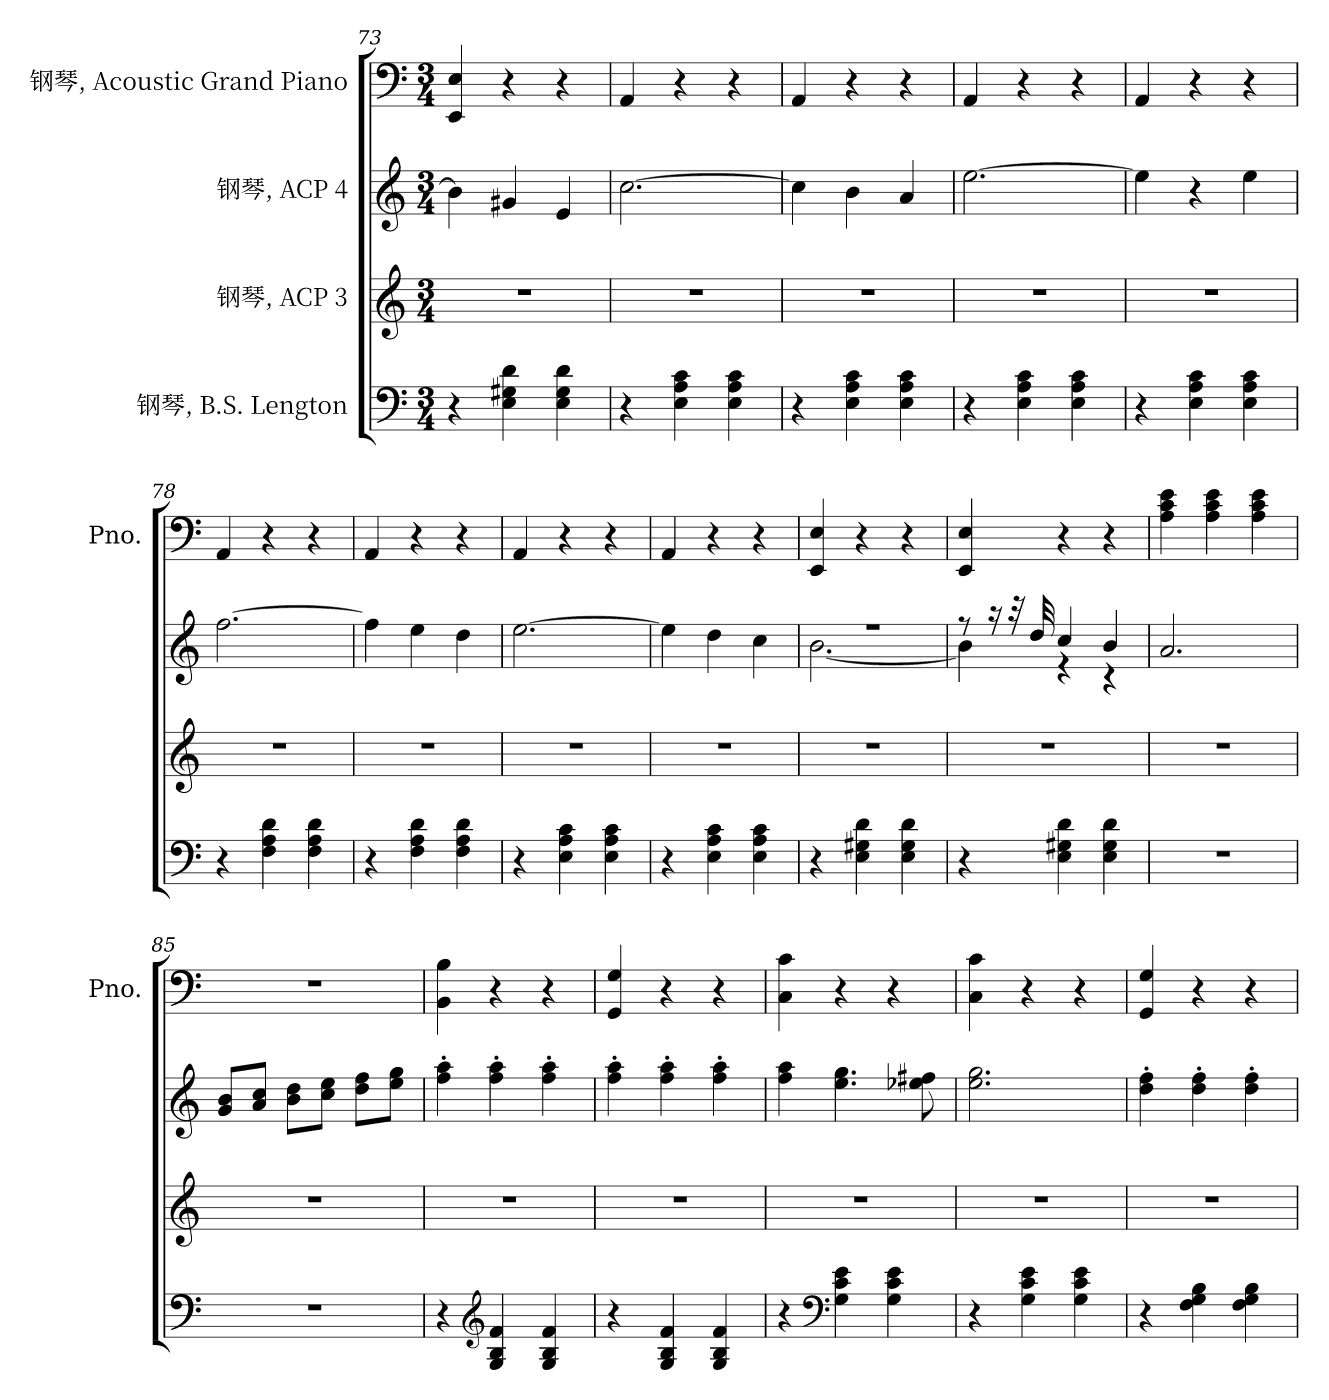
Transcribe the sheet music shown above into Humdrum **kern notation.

**kern	**kern	**kern	**kern
*part4	*part3	*part2	*part1
*staff4	*staff3	*staff2	*staff1
*I"钢琴, B.S. Lengton	*I"钢琴, ACP 3	*I"钢琴, ACP 4	*I"钢琴, Acoustic Grand Piano
*	*	*	*I'Pno.
*clefF4	*clefG2	*clefG2	*clefF4
*k[]	*k[]	*k[]	*k[]
*M3/4	*M3/4	*M3/4	*M3/4
*MM150	*MM150	*MM150	*MM150
=73	=73	=73	=73
4r	2.r	4b\]	4EE/ 4E/
4E\ 4G#X\ 4d\	.	4g#X/	4r
4E\ 4G#\ 4d\	.	4e/	4r
=74	=74	=74	=74
*	*	*	*MM160
4r	2.r	[2.cc\	4AA/
4E\ 4A\ 4c\	.	.	4r
4E\ 4A\ 4c\	.	.	4r
=75	=75	=75	=75
*	*	*	*MM170
4r	2.r	4cc\]	4AA/
4E\ 4A\ 4c\	.	4b\	4r
4E\ 4A\ 4c\	.	4a/	4r
=76	=76	=76	=76
*	*	*	*MM180
4r	2.r	[2.ee\	4AA/
4E\ 4A\ 4c\	.	.	4r
4E\ 4A\ 4c\	.	.	4r
=77	=77	=77	=77
4r	2.r	4ee\]	4AA/
4E\ 4A\ 4c\	.	4r	4r
4E\ 4A\ 4c\	.	4ee\	4r
!!LO:PB:g=z
=78	=78	=78	=78
4r	2.r	[2.ff\	4AA/
4F\ 4A\ 4d\	.	.	4r
4F\ 4A\ 4d\	.	.	4r
=79	=79	=79	=79
4r	2.r	4ff\]	4AA/
4F\ 4A\ 4d\	.	4ee\	4r
4F\ 4A\ 4d\	.	4dd\	4r
=80	=80	=80	=80
4r	2.r	[2.ee\	4AA/
4E\ 4A\ 4c\	.	.	4r
4E\ 4A\ 4c\	.	.	4r
=81	=81	=81	=81
4r	2.r	4ee\]	4AA/
4E\ 4A\ 4c\	.	4dd\	4r
4E\ 4A\ 4c\	.	4cc\	4r
=82	=82	=82	=82
*	*	*^	*
4r	2.r	2.r	[2.b\	4EE/ 4E/
4E\ 4G#X\ 4d\	.	.	.	4r
4E\ 4G#\ 4d\	.	.	.	4r
=83	=83	=83	=83	=83
4r	2.r	8r	4b\]	4EE/ 4E/
.	.	16r	.	.
.	.	32r	.	.
.	.	32dd/	.	.
4E\ 4G#X\ 4d\	.	4cc/	4r	4r
4E\ 4G#\ 4d\	.	4b/	4r	4r
*	*	*v	*v	*
=84	=84	=84	=84
2.r	2.r	2.a/	4A\ 4c\ 4e\
.	.	.	4A\ 4c\ 4e\
.	.	.	4A\ 4c\ 4e\
=85	=85	=85	=85
*	*	*	*MM190
2.r	2.r	8g/ 8b/L	2.r
.	.	8a/ 8cc/J	.
.	.	8b\ 8dd\L	.
.	.	8cc\ 8ee\J	.
.	.	8dd\ 8ff\L	.
.	.	8ee\ 8gg\J	.
!!LO:LB:g=z
=86	=86	=86	=86
*	*	*	*MM200
4r	2.r	4ff\' 4aa\'	4BB\ 4B\
*clefG2	*	*	*
4G/ 4B/ 4f/	.	4ff\' 4aa\'	4r
4G/ 4B/ 4f/	.	4ff\' 4aa\'	4r
=87	=87	=87	=87
4r	2.r	4ff\' 4aa\'	4GG/ 4G/
4G/ 4B/ 4f/	.	4ff\' 4aa\'	4r
4G/ 4B/ 4f/	.	4ff\' 4aa\'	4r
=88	=88	=88	=88
4r	2.r	4ff\ 4aa\	4C\ 4c\
*clefF4	*	*	*
4G\ 4c\ 4e\	.	4.ee\ 4.gg\	4r
4G\ 4c\ 4e\	.	.	4r
.	.	8ee-X\ 8ff#X\	.
=89	=89	=89	=89
4r	2.r	2.ee\ 2.gg\	4C\ 4c\
4G\ 4c\ 4e\	.	.	4r
4G\ 4c\ 4e\	.	.	4r
=90	=90	=90	=90
4r	2.r	4dd\' 4ff\'	4GG/ 4G/
4F\ 4G\ 4B\	.	4dd\' 4ff\'	4r
4F\ 4G\ 4B\	.	4dd\' 4ff\'	4r
=	=	=	=
*-	*-	*-	*-
